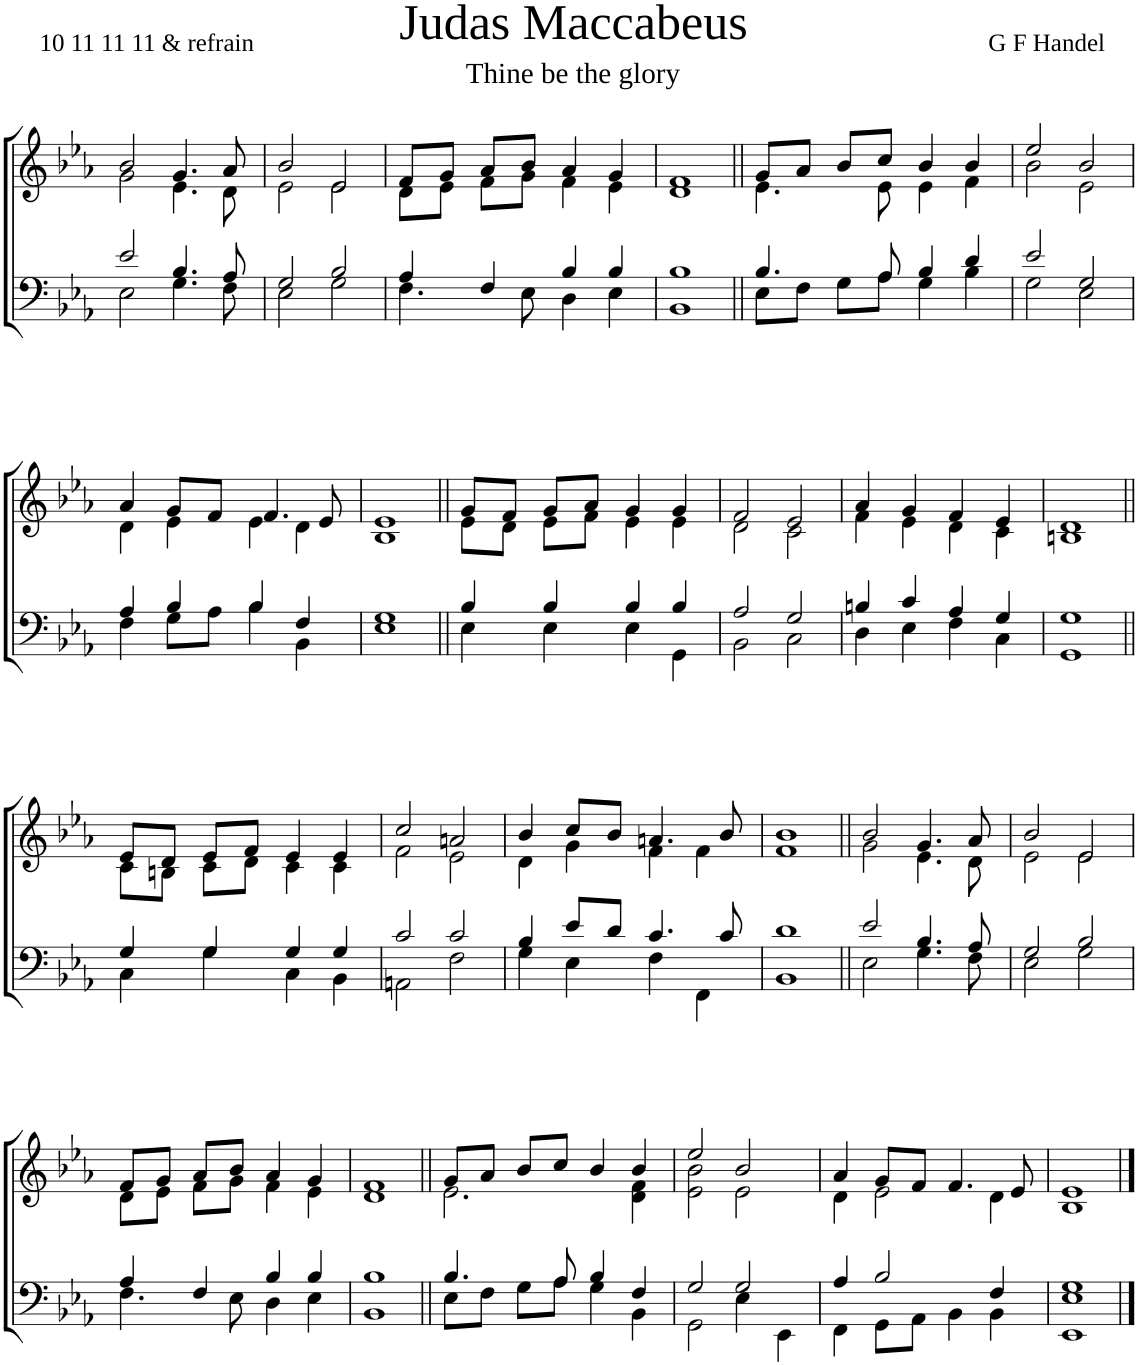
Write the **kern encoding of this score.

**kern	**kern
*part1	*part1
*staff2	*staff1
*I"Piano	*
*clefF4	*clefG2
*k[b-e-a-]	*k[b-e-a-]
=1	=1
*^	*^
2e-/	2E-\	2b-/	2g\
4.B-/	4.G\	4.g/	4.e-\
8A-/	8F\	8a-/	8d\
=2	=2	=2	=2
2G/	2E-\	2b-/	2e-\
2B-/	2G\	2e-/	2e-\
=3	=3	=3	=3
4A-/	4.F\	8f/L	8d\L
.	.	8g/J	8e-\J
4F/	.	8a-/L	8f\L
.	8E-\	8b-/J	8g\J
4B-/	4D\	4a-/	4f\
4B-/	4E-\	4g/	4e-\
=4	=4	=4	=4
1B-	1BB-	1f	1d
=5||	=5||	=5||	=5||
4.B-/	8E-\L	8g/L	4.e-\
.	8F\J	8a-/J	.
.	8G\L	8b-/L	.
8A-/	8A-\J	8cc/J	8e-\
4B-/	4G\	4b-/	4e-\
4d/	4B-\	4b-/	4f\
=6	=6	=6	=6
2e-/	2G\	2ee-/	2b-\
2G/	2E-\	2b-/	2e-\
!!LO:LB:g=z	!!
=7	=7	=7	=7
4A-/	4F\	4a-/	4d\
4B-/	8G\L	8g/L	4e-\
.	8A-\J	8f/J	.
4B-/	4B-\	4.f/	4e-\
4F/	4BB-\	.	4d\
.	.	8e-/	.
=8	=8	=8	=8
1G	1E-	1e-	1B-
=9||	=9||	=9||	=9||
4B-/	4E-\	8g/L	8e-\L
.	.	8f/J	8d\J
4B-/	4E-\	8g/L	8e-\L
.	.	8a-/J	8f\J
4B-/	4E-\	4g/	4e-\
4B-/	4GG\	4g/	4e-\
=10	=10	=10	=10
2A-/	2BB-\	2f/	2d\
2G/	2C\	2e-/	2c\
=11	=11	=11	=11
4Bn/	4D\	4a-/	4f\
4c/	4E-\	4g/	4e-\
4A-/	4F\	4f/	4d\
4G/	4C\	4e-/	4c\
=12	=12	=12	=12
1G	1GG	1d	1Bn
!!LO:LB:g=z	!!
=13||	=13||	=13||	=13||
4G/	4C\	8e-/L	8c\L
.	.	8d/J	8Bn\J
4G/	4G\	8e-/L	8c\L
.	.	8f/J	8d\J
4G/	4C\	4e-/	4c\
4G/	4BB-\	4e-/	4c\
=14	=14	=14	=14
2c/	2AAn\	2cc/	2f\
2c/	2F\	2an/	2e-\
=15	=15	=15	=15
4B-/	4G\	4b-/	4d\
8e-/L	4E-\	8cc/L	4g\
8d/J	.	8b-/J	.
4.c/	4F\	4.an/	4f\
.	4FF\	.	4f\
8c/	.	8b-/	.
=16	=16	=16	=16
1d	1BB-	1b-	1f
=17||	=17||	=17||	=17||
2e-/	2E-\	2b-/	2g\
4.B-/	4.G\	4.g/	4.e-\
8A-/	8F\	8a-/	8d\
=18	=18	=18	=18
2G/	2E-\	2b-/	2e-\
2B-/	2G\	2e-/	2e-\
!!LO:LB:g=z	!!
=19	=19	=19	=19
4A-/	4.F\	8f/L	8d\L
.	.	8g/J	8e-\J
4F/	.	8a-/L	8f\L
.	8E-\	8b-/J	8g\J
4B-/	4D\	4a-/	4f\
4B-/	4E-\	4g/	4e-\
=20	=20	=20	=20
1B-	1BB-	1f	1d
=21||	=21||	=21||	=21||
4.B-/	8E-\L	8g/L	2.e-\
.	8F\J	8a-/J	.
.	8G\L	8b-/L	.
8A-/	8A-\J	8cc/J	.
4B-/	4G\	4b-/	.
4F/	4BB-\	4b-/	4d\ 4f\
=22	=22	=22	=22
2G/	2GG\	2ee-/	2e-\ 2b-\
2G/	4E-\	2b-/	2e-\
.	4EE-\	.	.
=23	=23	=23	=23
4A-/	4FF\	4a-/	4d\
2B-/	8GG\L	8g/L	2e-\
.	8AA-\J	8f/J	.
.	4BB-\	4.f/	.
4F/	4BB-\	.	4d\
.	.	8e-/	.
=24	=24	=24	=24
1G	1EE- 1E-	1e-	1B-
*v	*v	*	*
*	*v	*v
==	==
*-	*-
